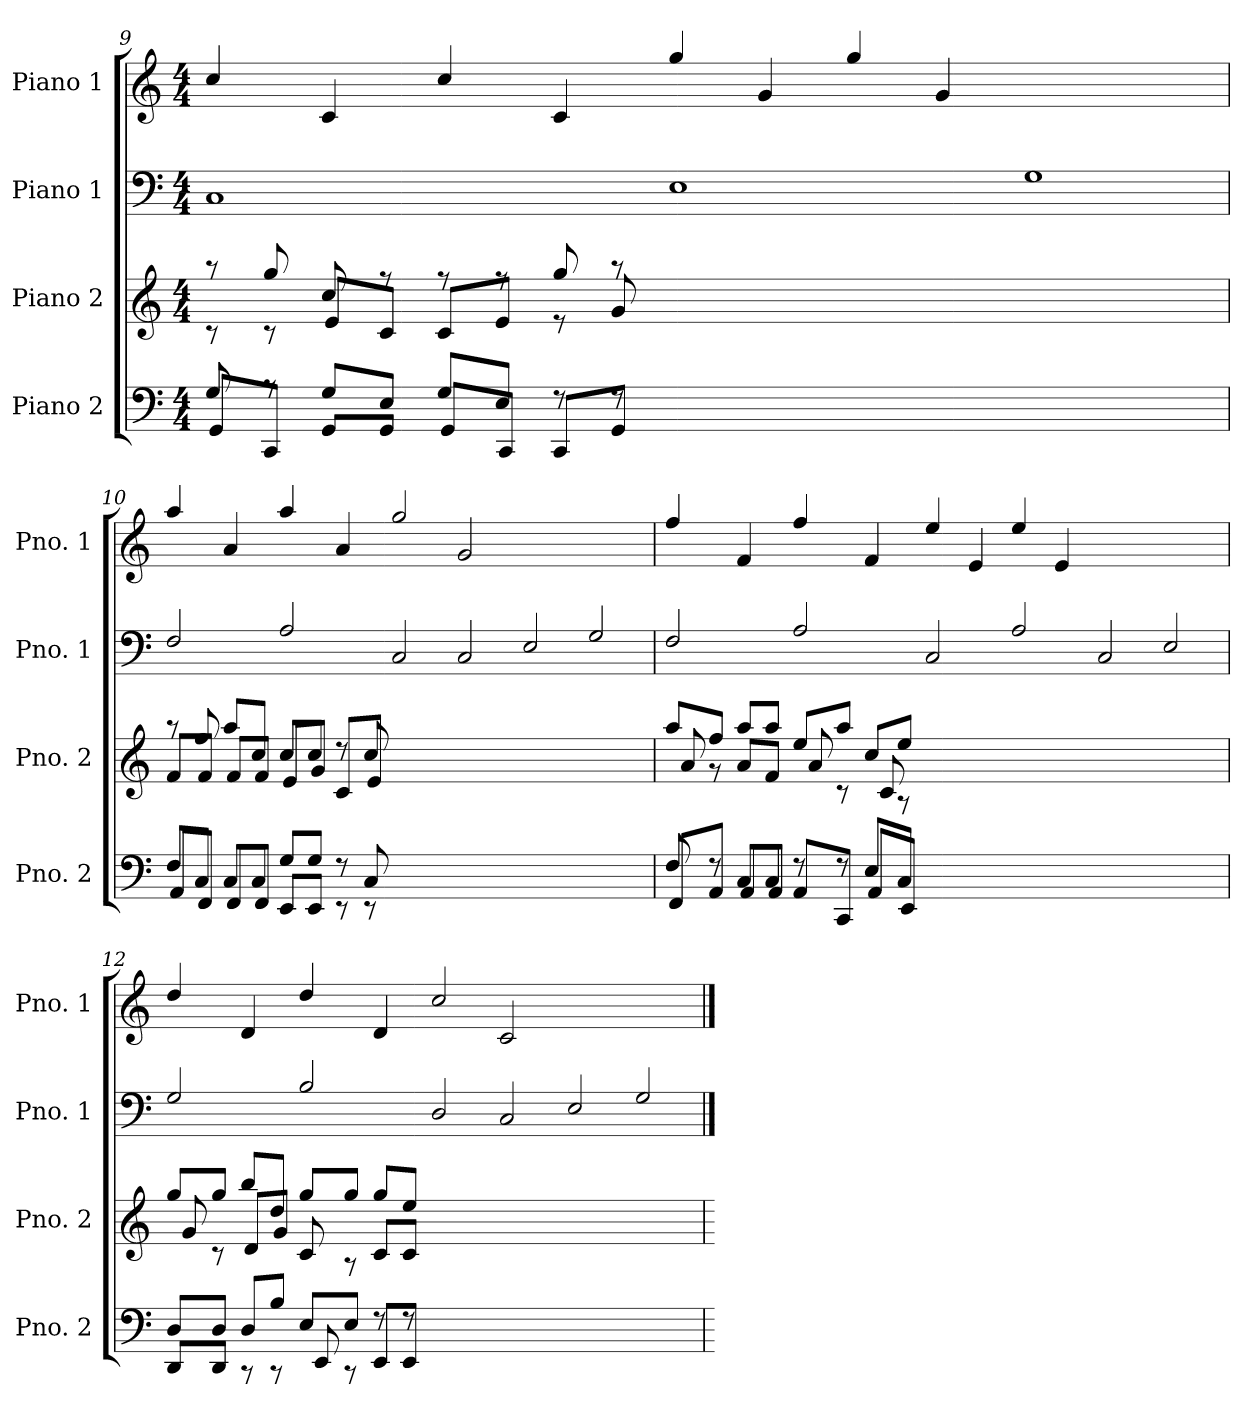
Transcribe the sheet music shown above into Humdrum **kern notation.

**kern	**kern	**kern	**kern
*part4	*part3	*part2	*part1
*staff4	*staff3	*staff2	*staff1
*I"Piano 2	*I"Piano 2	*I"Piano 1	*I"Piano 1
*I'Pno. 2	*I'Pno. 2	*I'Pno. 1	*I'Pno. 1
*clefF4	*clefG2	*clefF4	*clefG2
*k[]	*k[]	*k[]	*k[]
*M4/4	*M4/4	*M4/4	*M4/4
=9	=9	=9	=9
*^	*^	*	*
8G/	8GG/L	8r	8r	1C/	4cc/
8r	8CC/J	8gg/	8r	.	.
8G/L	8GG/L	8cc/	8e/L	.	4c/
8E/J	8GG/J	8r	8c/J	.	.
8G/L	8GG/L	8r	8c/L	.	4cc/
8E/J	8CC/J	8r	8e/J	.	.
8r	8CC/L	8gg/	8r	.	4c/
8r	8GG/J	8r	8g/	.	.
0ryy	0ryy	0ryy	0ryy	1E/	4gg/
.	.	.	.	.	4g/
.	.	.	.	.	4gg/
.	.	.	.	.	4g/
.	.	.	.	1G/	1ryy
=10	=10	=10	=10	=10	=10
8F/L	8AA/L	8r	8f/L	2F/	4aa/
8C/J	8FF/J	8ff/	8f/J	.	.
8C/L	8FF/L	8aa/L	8f/L	.	4a/
8C/J	8FF/J	8cc/J	8f/J	.	.
8G/L	8EE/L	8cc/L	8e/L	2A/	4aa/
8G/J	8EE/J	8cc/J	8g/J	.	.
8r	8r	8r	8c/L	.	4a/
8C/	8r	8cc/	8e/J	.	.
0ryy	0ryy	0ryy	0ryy	2C/	2gg/
.	.	.	.	2C/	2g/
.	.	.	.	2E/	1ryy
.	.	.	.	2G/	.
=11	=11	=11	=11	=11	=11
8F/	8FF/L	8aa/L	8a/	2F/	4ff/
8r	8AA/J	8ff/J	8r	.	.
8C/L	8AA/L	8aa/L	8a/L	.	4f/
8C/J	8AA/J	8aa/J	8f/J	.	.
8r	8AA/L	8ee/L	8a/	2A/	4ff/
8r	8CC/J	8aa/J	8r	.	.
8E/L	8AA/L	8cc/L	8c/	.	4f/
8C/J	8EE/J	8ee/J	8r	.	.
0ryy	0ryy	0ryy	0ryy	2C/	4ee/
.	.	.	.	.	4e/
.	.	.	.	2A/	4ee/
.	.	.	.	.	4e/
.	.	.	.	2C/	1ryy
.	.	.	.	2E/	.
=12	=12	=12	=12	=12	=12
8D/L	8DD/L	8gg/L	8g/	2G/	4dd/
8D/J	8DD/J	8gg/J	8r	.	.
8D/L	8r	8bb/L	8d/L	.	4d/
8B/J	8r	8dd/J	8g/J	.	.
8E/L	8EE/	8gg/L	8c/	2B/	4dd/
8E/J	8r	8gg/J	8r	.	.
8r	8EE/L	8gg/L	8c/L	.	4d/
8r	8EE/J	8ee/J	8c/J	.	.
0ryy	0ryy	0ryy	0ryy	2D/	2cc/
.	.	.	.	2C/	2c/
.	.	.	.	2E/	1ryy
.	.	.	.	2G/	.
*v	*v	*	*	*	*
*	*v	*v	*	*
=	=	==	==
*-	*-	*-	*-
